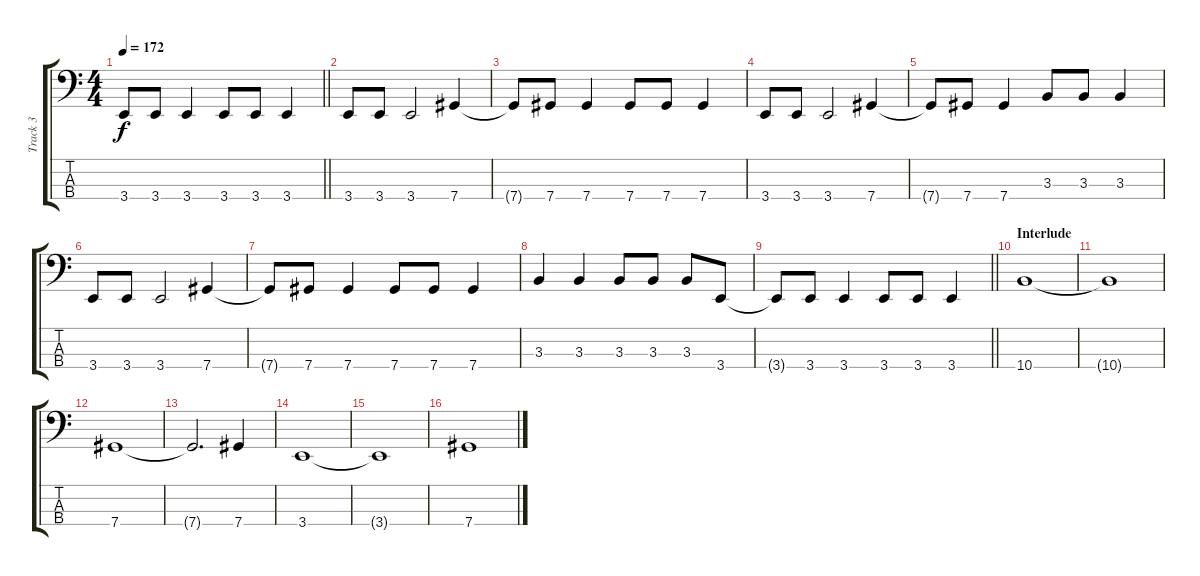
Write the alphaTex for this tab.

\track ("Track 3" "Track 3") {instrument electricbasspick}
\staff {score tabs}
\tuning (Gb2 Db2 Ab1 Db1) {hide}
\ts (4 4)
\tempo 172
\clef f4
\barLineRight lightlight
\ks c
3.4{t}.8{dy f} 3.4.8 3.4.4 3.4.8 3.4.8 3.4.4 |
3.4.8 3.4.8 3.4.2 7.4.4 |
7.4{t}.8 7.4.8 7.4.4 7.4.8 7.4.8 7.4.4 |
3.4.8 3.4.8 3.4.2 7.4.4 |
7.4{t}.8 7.4.8 7.4.4 3.3.8 3.3.8 3.3.4 |
3.4.8 3.4.8 3.4.2 7.4.4 |
7.4{t}.8 7.4.8 7.4.4 7.4.8 7.4.8 7.4.4 |
3.3.4 3.3.4 3.3.8 3.3.8 3.3.8 3.4.8 |
\barLineRight lightlight
3.4{t}.8 3.4.8 3.4.4 3.4.8 3.4.8 3.4.4 |
\section ("" "Interlude")
10.4.1 |
10.4{t}.1 |
7.4.1 |
7.4{t}.2{d} 7.4.4 |
3.4.1 |
3.4{t}.1 |
7.4.1
